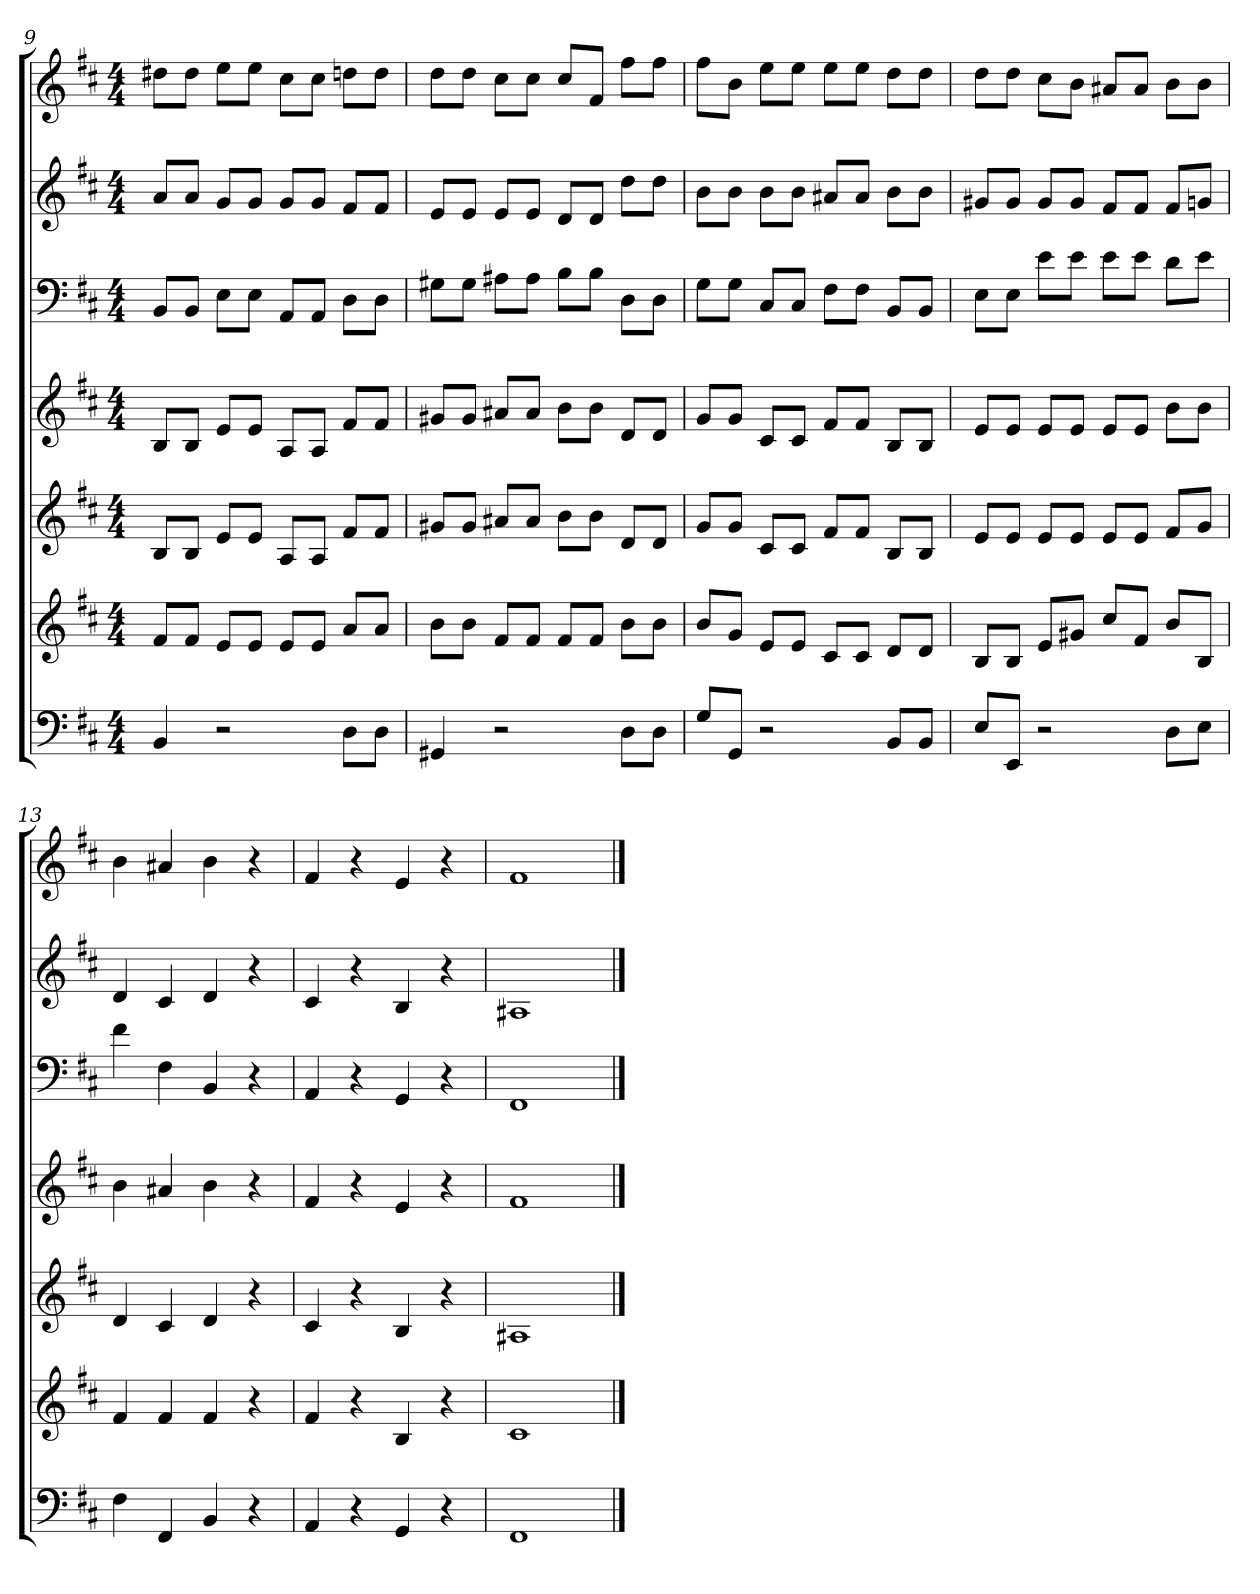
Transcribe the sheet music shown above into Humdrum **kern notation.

**kern	**kern	**kern	**kern	**kern	**kern	**kern
*part7	*part6	*part5	*part4	*part3	*part2	*part1
*staff7	*staff6	*staff5	*staff4	*staff3	*staff2	*staff1
*k[f#c#]	*k[f#c#]	*k[f#c#]	*k[f#c#]	*k[f#c#]	*k[f#c#]	*k[f#c#]
*b:	*b:	*b:	*b:	*b:	*b:	*b:
*M4/4	*M4/4	*M4/4	*M4/4	*M4/4	*M4/4	*M4/4
=9	=9	=9	=9	=9	=9	=9
4BB	8f#L	8BL	8BL	8BBL	8aL	8dd#XL
.	8f#J	8BJ	8BJ	8BBJ	8aJ	8dd#J
2r	8eL	8eL	8eL	8EL	8gL	8eeL
.	8eJ	8eJ	8eJ	8EJ	8gJ	8eeJ
.	8eL	8AL	8AL	8AAL	8gL	8cc#L
.	8eJ	8AJ	8AJ	8AAJ	8gJ	8cc#J
8DL	8aL	8f#L	8f#L	8DL	8f#L	8ddnL
8DJ	8aJ	8f#J	8f#J	8DJ	8f#J	8ddJ
=10	=10	=10	=10	=10	=10	=10
4GG#X	8bL	8g#XL	8g#XL	8G#XL	8eL	8ddL
.	8bJ	8g#J	8g#J	8G#J	8eJ	8ddJ
2r	8f#L	8a#XL	8a#XL	8A#XL	8eL	8cc#L
.	8f#J	8a#J	8a#J	8A#J	8eJ	8cc#J
.	8f#L	8bL	8bL	8BL	8dL	8cc#L
.	8f#J	8bJ	8bJ	8BJ	8dJ	8f#J
8DL	8bL	8dL	8dL	8DL	8ddL	8ff#L
8DJ	8bJ	8dJ	8dJ	8DJ	8ddJ	8ff#J
=11	=11	=11	=11	=11	=11	=11
8GL	8bL	8gL	8gL	8GL	8bL	8ff#L
8GGJ	8gJ	8gJ	8gJ	8GJ	8bJ	8bJ
2r	8eL	8c#L	8c#L	8C#L	8bL	8eeL
.	8eJ	8c#J	8c#J	8C#J	8bJ	8eeJ
.	8c#L	8f#L	8f#L	8F#L	8a#XL	8eeL
.	8c#J	8f#J	8f#J	8F#J	8a#J	8eeJ
8BBL	8dL	8BL	8BL	8BBL	8bL	8ddL
8BBJ	8dJ	8BJ	8BJ	8BBJ	8bJ	8ddJ
=12	=12	=12	=12	=12	=12	=12
8EL	8BL	8eL	8eL	8EL	8g#XL	8ddL
8EEJ	8BJ	8eJ	8eJ	8EJ	8g#J	8ddJ
2r	8eL	8eL	8eL	8eL	8g#L	8cc#L
.	8g#XJ	8eJ	8eJ	8eJ	8g#J	8bJ
.	8cc#L	8eL	8eL	8eL	8f#L	8a#XL
.	8f#J	8eJ	8eJ	8eJ	8f#J	8a#J
8DL	8bL	8f#L	8bL	8dL	8f#L	8bL
8EJ	8BJ	8gJ	8bJ	8eJ	8gnJ	8bJ
=13	=13	=13	=13	=13	=13	=13
4F#	4f#	4d	4b	4f#	4d	4b
4FF#	4f#	4c#	4a#X	4F#	4c#	4a#X
4BB	4f#	4d	4b	4BB	4d	4b
4r	4r	4r	4r	4r	4r	4r
=14	=14	=14	=14	=14	=14	=14
4AA	4f#	4c#	4f#	4AA	4c#	4f#
4r	4r	4r	4r	4r	4r	4r
4GG	4B	4B	4e	4GG	4B	4e
4r	4r	4r	4r	4r	4r	4r
=15	=15	=15	=15	=15	=15	=15
1FF#	1c#	1A#X	1f#	1FF#	1A#X	1f#
==	==	==	==	==	==	==
*-	*-	*-	*-	*-	*-	*-
